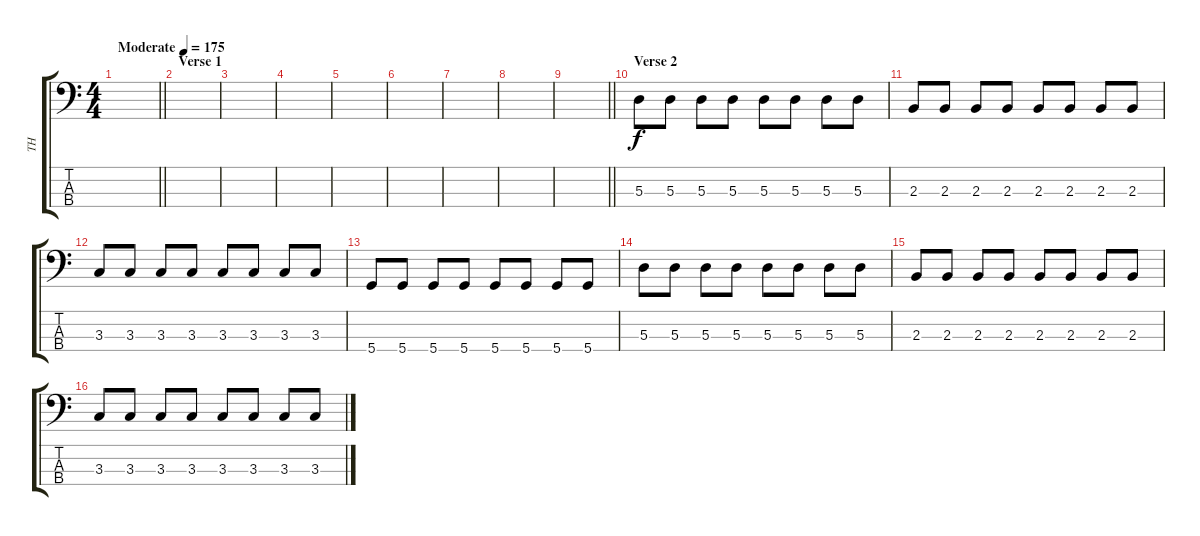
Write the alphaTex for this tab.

\track ("TH" "TH") {instrument electricbassfinger}
\staff {score tabs}
\tuning (G2 D2 A1 D1) {hide}
\ts (4 4)
\tempo (175 "Moderate")
\clef f4
\barLineRight lightlight
\ks c
|
\section ("" "Verse 1")
|
|
|
|
|
|
|
\barLineRight lightlight
|
\section ("" "Verse 2")
5.3.8 5.3.8 5.3.8 5.3.8 5.3.8 5.3.8 5.3.8 5.3.8 |
2.3.8 2.3.8 2.3.8 2.3.8 2.3.8 2.3.8 2.3.8 2.3.8 |
3.3.8 3.3.8 3.3.8 3.3.8 3.3.8 3.3.8 3.3.8 3.3.8 |
5.4.8 5.4.8 5.4.8 5.4.8 5.4.8 5.4.8 5.4.8 5.4.8 |
5.3.8 5.3.8 5.3.8 5.3.8 5.3.8 5.3.8 5.3.8 5.3.8 |
2.3.8 2.3.8 2.3.8 2.3.8 2.3.8 2.3.8 2.3.8 2.3.8 |
3.3.8 3.3.8 3.3.8 3.3.8 3.3.8 3.3.8 3.3.8 3.3.8
